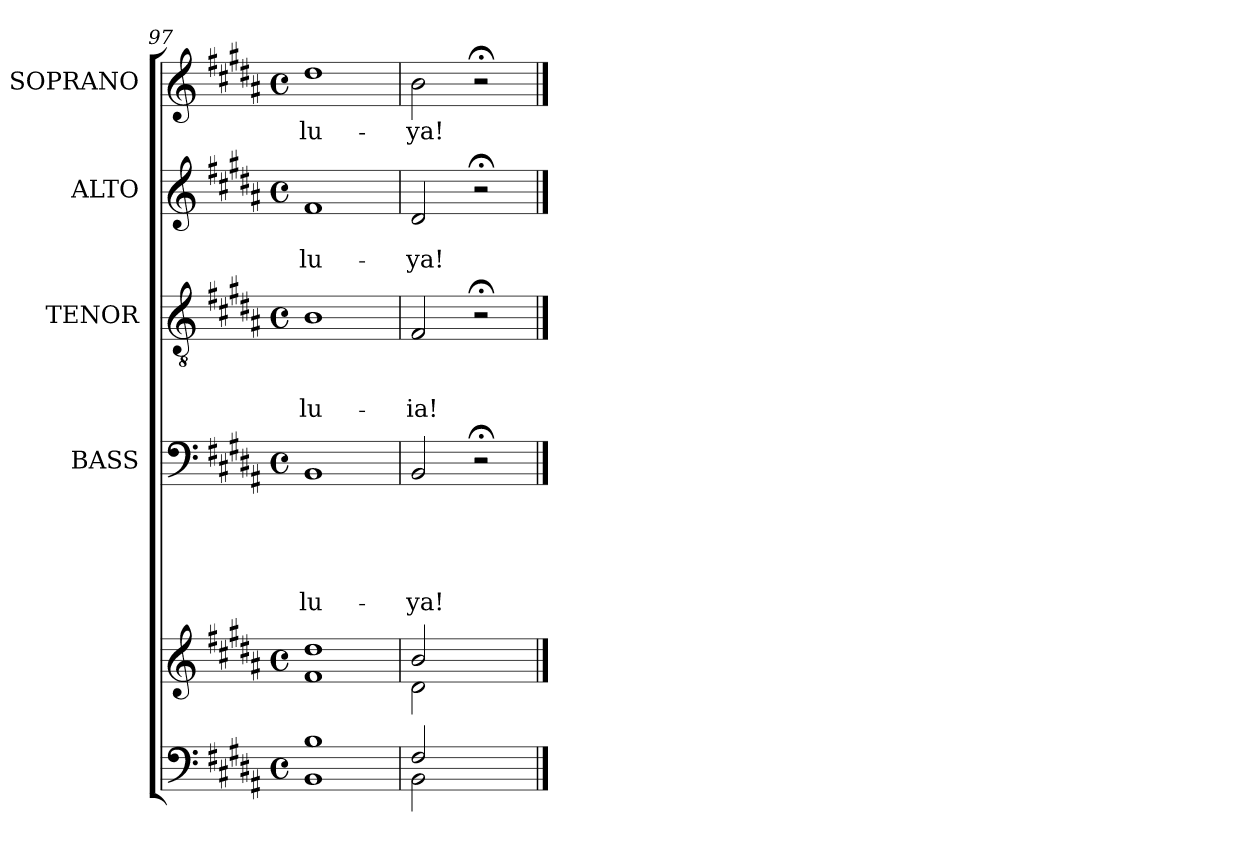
**kern	**kern	**kern	**text	**text	**text	**text	**text	**kern	**text	**text	**text	**kern	**text	**text	**kern	**text
*part5	*part5	*part4	*part4	*part4	*part4	*part4	*part4	*part3	*part3	*part3	*part3	*part2	*part2	*part2	*part1	*part1
*staff6	*staff5	*staff4	*staff4	*staff4	*staff4	*staff4	*staff4	*staff3	*staff3	*staff3	*staff3	*staff2	*staff2	*staff2	*staff1	*staff1
*	*	*I"BASS	*	*	*	*	*	*I"TENOR	*	*	*	*I"ALTO	*	*	*I"SOPRANO	*
*clefF4	*clefG2	*clefF4	*	*	*	*	*	*clefGv2	*	*	*	*clefG2	*	*	*clefG2	*
*k[f#c#g#d#a#]	*k[f#c#g#d#a#]	*k[f#c#g#d#a#]	*	*	*	*	*	*k[f#c#g#d#a#]	*	*	*	*k[f#c#g#d#a#]	*	*	*k[f#c#g#d#a#]	*
*B:	*B:	*B:	*	*	*	*	*	*B:	*	*	*	*B:	*	*	*B:	*
*M4/4	*M4/4	*M4/4	*	*	*	*	*	*M4/4	*	*	*	*M4/4	*	*	*M4/4	*
*met(c)	*met(c)	*met(c)	*	*	*	*	*	*met(c)	*	*	*	*met(c)	*	*	*met(c)	*
=97	=97	=97	=97	=97	=97	=97	=97	=97	=97	=97	=97	=97	=97	=97	=97	=97
!	!	!	!	!	!	!	!LO:LY:b	!	!	!	!LO:LY:b	!	!	!LO:LY:b	!	!LO:LY:b
1BB 1B	1f# 1dd#	1BB	.	.	.	.	-lu-	1B	.	.	-lu-	1f#	.	-lu-	1dd#	-lu-
=98	=98	=98	=98	=98	=98	=98	=98	=98	=98	=98	=98	=98	=98	=98	=98	=98
*^	*^	*	*	*	*	*	*	*	*	*	*	*	*	*	*	*
!	!	!	!	!	!	!	!	!	!LO:LY:b	!	!	!	!LO:LY:b	!	!	!LO:LY:b	!	!LO:LY:b
2F#/	2BB\	2d#\	2b/	2BB/	.	.	.	.	-ya!	2F#/	.	.	-ia!	2d#/	.	-ya!	2b\	-ya!
2ryy	2ryy	2ryy	2ryy	2r;<	.	.	.	.	.	2r;<	.	.	.	2r;<	.	.	2r;<	.
*v	*v	*	*	*	*	*	*	*	*	*	*	*	*	*	*	*	*	*
*	*v	*v	*	*	*	*	*	*	*	*	*	*	*	*	*	*	*
==	==	==	==	==	==	==	==	==	==	==	==	==	==	==	==	==
*-	*-	*-	*-	*-	*-	*-	*-	*-	*-	*-	*-	*-	*-	*-	*-	*-
